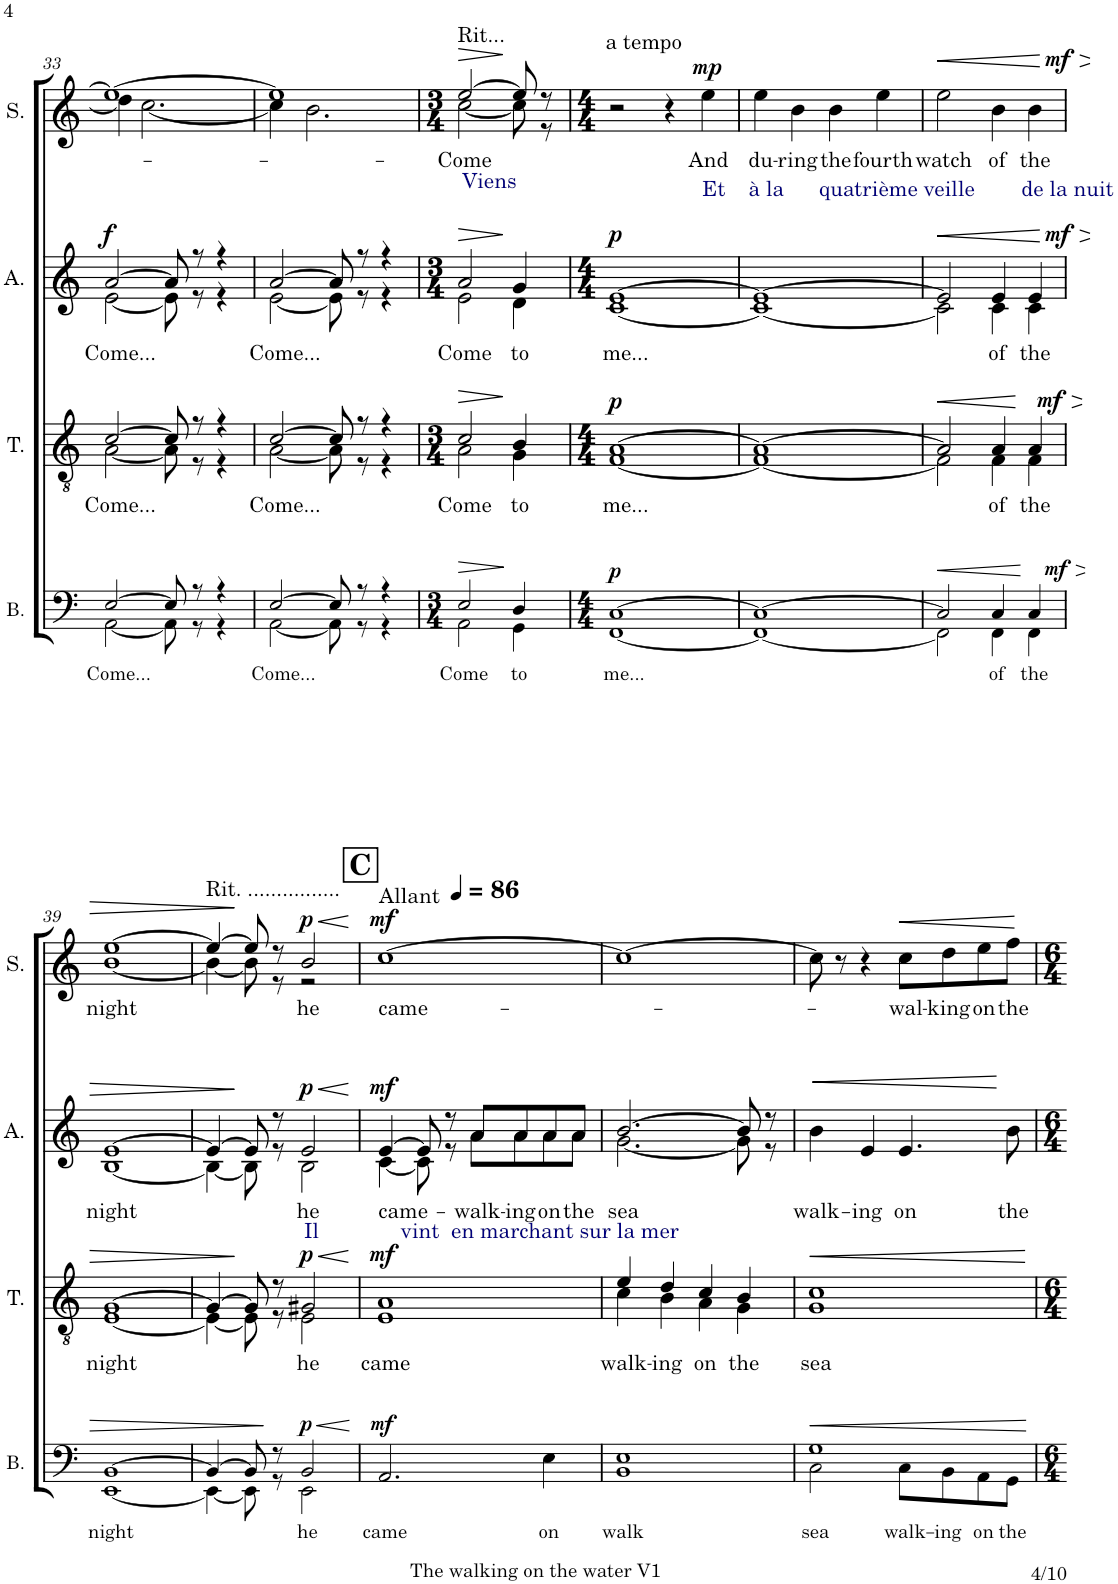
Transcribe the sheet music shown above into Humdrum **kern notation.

**kern	**text	**dynam	**kern	**text	**dynam	**kern	**text	**dynam	**kern	**text	**dynam
*part4	*part4	*part4	*part3	*part3	*part3	*part2	*part2	*part2	*part1	*part1	*part1
*staff4	*staff4	*staff4	*staff3	*staff3	*staff3	*staff2	*staff2	*staff2	*staff1	*staff1	*staff1
*I"Basse	*	*	*I"Ténor	*	*	*I"Alto	*	*	*I"Soprano	*	*
*I'B.	*	*	*I'T.	*	*	*I'A.	*	*	*I'S.	*	*
!!LO:PB:g=z
*clefF4	*	*	*clefGv2	*	*	*clefG2	*	*	*clefG2	*	*
*k[]	*	*	*k[]	*	*	*k[]	*	*	*k[]	*	*
*M4/4	*	*	*M4/4	*	*	*M4/4	*	*	*M4/4	*	*
=33	=33	=33	=33	=33	=33	=33	=33	=33	=33	=33	=33
*^	*	*	*	*	*	*	*	*	*	*	*
!	!	!LO:LY:b	!	!	!LO:LY:b	!	!	!LO:LY:b	!LO:DY:a	!	!	!
*	*	*	*	*^	*	*	*^	*	*	*^	*	*
[2E/	[2AA\	Come...	.	[2c/	[2A\	Come...	.	[2a/	[2e\	Come...	f	1ee_	4dd\]	.	.
.	.	.	.	.	.	.	.	.	.	.	.	.	[2.cc\	.	.
8E/]	8AA\]	.	.	8c/]	8A\]	.	.	8a/]	8e\]	.	.	.	.	.	.
8r	8r	.	.	8r	8r	.	.	8r	8r	.	.	.	.	.	.
4r	4r	.	.	4r	4r	.	.	4r	4r	.	.	.	.	.	.
=34	=34	=34	=34	=34	=34	=34	=34	=34	=34	=34	=34	=34	=34	=34	=34
!	!	!LO:LY:b	!	!	!	!LO:LY:b	!	!	!	!LO:LY:b	!	!	!	!	!
[2E/	[2AA\	Come...	.	[2c/	[2A\	Come...	.	[2a/	[2e\	Come...	.	1ee]	4cc\]	.	.
.	.	.	.	.	.	.	.	.	.	.	.	.	2.b\	.	.
8E/]	8AA\]	.	.	8c/]	8A\]	.	.	8a/]	8e\]	.	.	.	.	.	.
8r	8r	.	.	8r	8r	.	.	8r	8r	.	.	.	.	.	.
4r	4r	.	.	4r	4r	.	.	4r	4r	.	.	.	.	.	.
=35	=35	=35	=35	=35	=35	=35	=35	=35	=35	=35	=35	=35	=35	=35	=35
*M3/4	*	*	*	*M3/4	*	*	*	*M3/4	*	*	*	*M3/4	*	*	*
!	!	!	!	!	!	!	!	!	!	!	!	!LO:TX:a:t=Rit...	!	!	!
!	!	!	!	!	!	!	!	!	!	!	!	!LO:TX:b:color=#00007F:t=Viens	!	!	!
!	!	!LO:LY:b	!LO:HP:b	!	!	!LO:LY:b	!LO:HP:b	!	!	!LO:LY:b	!LO:HP:b	!	!	!LO:LY:b	!LO:HP:b
2E/	2AA\	Come	>	2c/	2A\	Come	>	2a/	2e\	Come	>	[2ee/	[2cc\	-Come	>
!	!	!LO:LY:b	!	!	!	!LO:LY:b	!	!	!	!LO:LY:b	!	!	!	!	!
4D/	4GG\	to	.	4B/	4G\	to	.	4g/	4d\	to	.	8ee/]	8cc\]	.	.
.	.	.	.	.	.	.	.	.	.	.	.	8r	8r	.	.
*	*	*	*	*	*	*	*	*	*	*	*	*v	*v	*	*
=36	=36	=36	=36	=36	=36	=36	=36	=36	=36	=36	=36	=36	=36	=36
*M4/4	*	*	*	*M4/4	*	*	*	*M4/4	*	*	*	*M4/4	*	*
*	*	*	*	*	*	*	*	*	*	*	*	*^	*	*
!	!	!	!	!	!	!	!	!	!	!	!	!LO:TX:a:t=a tempo	!	!	!
!	!	!LO:LY:b	!LO:DY:a	!	!	!LO:LY:b	!LO:DY:a	!	!	!LO:LY:b	!LO:DY:a	!	!	!	!
*	*	*	*	*	*	*	*	*	*	*	*	*v	*v	*	*
[1C	[1FF	me...	p	[1A	[1F	me...	p	[1e	[1c	me...	p	2r	.	.
.	.	.	.	.	.	.	.	.	.	.	.	4r	.	.
!	!	!	!	!	!	!	!	!	!	!	!	!LO:TX:b:color=#00007F:t=Et    à la      quatrième veille        de la nuit	!	!
!	!	!	!	!	!	!	!	!	!	!	!	!	!LO:LY:b	!LO:DY:a
.	.	.	.	.	.	.	.	.	.	.	.	4ee\	And	mp
=37	=37	=37	=37	=37	=37	=37	=37	=37	=37	=37	=37	=37	=37	=37
!	!	!	!	!	!	!	!	!	!	!	!	!	!LO:LY:b	!
1C_	1FF_	.	.	1A_	1F_	.	.	1e_	1c_	.	.	4ee\	du-	.
!	!	!	!	!	!	!	!	!	!	!	!	!	!LO:LY:b	!
.	.	.	.	.	.	.	.	.	.	.	.	4b\	-ring	.
!	!	!	!	!	!	!	!	!	!	!	!	!	!LO:LY:b	!
.	.	.	.	.	.	.	.	.	.	.	.	4b\	the	.
!	!	!	!	!	!	!	!	!	!	!	!	!	!LO:LY:b	!
.	.	.	.	.	.	.	.	.	.	.	.	4ee\	fourth	.
=38	=38	=38	=38	=38	=38	=38	=38	=38	=38	=38	=38	=38	=38	=38
!	!	!	!LO:HP:b	!	!	!	!LO:HP:b	!	!	!	!LO:HP:b	!	!LO:LY:b	!LO:HP:b
2C/]	2FF\]	.	<	2A/]	2F\]	.	<	2e/]	2c\]	.	<	2ee\	watch	<
!	!	!LO:LY:b	!	!	!	!LO:LY:b	!	!	!	!LO:LY:b	!	!	!LO:LY:b	!
4C/	4FF\	of	.	4A/	4F\	of	.	4e/	4c\	of	.	4b\	of	.
!	!	!LO:LY:b	!LO:HP:n=1:b	!	!	!LO:LY:b	!LO:HP:n=1:b	!	!	!LO:LY:b	!LO:HP:n=1:b	!	!LO:LY:b	!LO:HP:n=1:b
!	!	!	!LO:DY:n=1:a	!	!	!	!LO:DY:n=1:a	!	!	!	!LO:DY:n=1:a	!	!	!LO:DY:n=1:a
4C/	4FF\	the	] > mf	4A/	4F\	the	] > mf	4e/	4c\	the	] > mf	4b\	the	] > mf
!!LO:LB:g=z
=39	=39	=39	=39	=39	=39	=39	=39	=39	=39	=39	=39	=39	=39	=39
!	!	!LO:LY:b	!	!	!	!LO:LY:b	!	!	!	!LO:LY:b	!	!	!LO:LY:b	!
*	*	*	*	*	*	*	*	*	*	*	*	*^	*	*
[1BB	[1EE	night	.	[1G	[1E	night	.	[1e	[1B	night	.	[1ee	[1b	night	.
=40	=40	=40	=40	=40	=40	=40	=40	=40	=40	=40	=40	=40	=40	=40	=40
!	!	!	!	!	!	!	!	!	!	!	!	!LO:TX:a:t=Rit. ................	!	!	!
4BB/_	4EE\_	.	.	4G/_	4E\_	.	.	4e/_	4B\_	.	.	4ee/_	4b\_	.	.
8BB/]	8EE\]	.	.	8G/]	8E\]	.	[	8e/]	8B\]	.	[	8ee/]	8b\]	.	[
8r	8r	.	[	8r	8r	.	.	8r	8r	.	.	8r	8r	.	.
!	!	!	!	!	!	!	!	!LO:TX:b:color=#00007F:t=Il              vint  en marchant sur la mer	!	!	!	!	!	!	!
!	!	!LO:LY:b	!LO:HP:b	!	!	!LO:LY:b	!LO:HP:b	!	!	!LO:LY:b	!LO:HP:b	!	!	!LO:LY:b	!LO:HP:b
!	!	!	!LO:DY:n=1:a	!	!	!	!LO:DY:n=1:a	!	!	!	!LO:DY:n=1:a	!	!	!	!LO:DY:n=1:a
2BB/	2EE\	he	< p	2G#X/	2E\	he	< p	2e/	2B\	he	< p	2b/	2r	he	< p
*v	*v	*	*	*	*	*	*	*v	*v	*	*	*v	*v	*	*
*	*	*	*v	*v	*	*	*	*	*	*	*	*
.	.	]	.	.	]	.	.	]	.	.	]
=41	=41	=41	=41	=41	=41	=41	=41	=41	=41	=41	=41
!!LO:REH:place=s1:a:B:cj:fs=14:t=C
*	*	*	*	*	*	*	*	*	*MM86	*	*
!	!	!	!	!	!	!	!	!	!LO:TX:a:t=Allant	!	!
!	!LO:LY:b	!LO:DY:a	!	!LO:LY:b	!LO:DY:a	!	!LO:LY:b	!LO:DY:a	!	!LO:LY:b	!LO:DY:a
*	*	*	*^	*	*	*^	*	*	*	*	*
2.AA/	came	mf	1A	1E	came	mf	[4e/	[4c\	came-	mf	[1cc	came-	mf
.	.	.	.	.	.	.	8e/]	8c\]	.	.	.	.	.
.	.	.	.	.	.	.	8r	8r	.	.	.	.	.
!	!	!	!	!	!	!	!	!	!LO:LY:b	!	!	!	!
.	.	.	.	.	.	.	8a/L	8a\L	-walk-	.	.	.	.
!	!	!	!	!	!	!	!	!	!LO:LY:b	!	!	!	!
.	.	.	.	.	.	.	8a/	8a\	-ing	.	.	.	.
!	!LO:LY:b	!	!	!	!	!	!	!	!LO:LY:b	!	!	!	!
4E\	on	.	.	.	.	.	8a/	8a\	on	.	.	.	.
!	!	!	!	!	!	!	!	!	!LO:LY:b	!	!	!	!
.	.	.	.	.	.	.	8a/J	8a\J	the	.	.	.	.
=42	=42	=42	=42	=42	=42	=42	=42	=42	=42	=42	=42	=42	=42
!	!LO:LY:b	!	!	!	!LO:LY:b	!	!	!	!LO:LY:b	!	!	!	!
*^	*	*	*	*	*	*	*	*	*	*	*	*	*
1E	1BB	walk	.	4e/	4c\	walk-	.	[2.b/	[2.g\	sea	.	1cc_	.	.
!	!	!	!	!	!	!LO:LY:b	!	!	!	!	!	!	!	!
.	.	.	.	4d/	4B\	-ing	.	.	.	.	.	.	.	.
!	!	!	!	!	!	!LO:LY:b	!	!	!	!	!	!	!	!
.	.	.	.	4c/	4A\	on	.	.	.	.	.	.	.	.
!	!	!	!	!	!	!LO:LY:b	!	!	!	!	!	!	!	!
.	.	.	.	4B/	4G\	the	.	8b/]	8g\]	.	.	.	.	.
.	.	.	.	.	.	.	.	8r	8r	.	.	.	.	.
=43	=43	=43	=43	=43	=43	=43	=43	=43	=43	=43	=43	=43	=43	=43
!	!	!LO:LY:b	!	!	!	!LO:LY:b	!	!	!	!LO:LY:b	!	!	!	!
*	*	*	*	*	*	*	*	*v	*v	*	*	*	*	*
1G	2C\	sea	.	1c	1G	sea	.	4b\	walk-	.	8cc\]	.	.
.	.	.	.	.	.	.	.	.	.	.	8r	.	.
!	!	!	!	!	!	!	!	!	!LO:LY:b	!	!	!	!
.	.	.	.	.	.	.	.	4e/	-ing	.	4r	.	.
!	!	!LO:LY:b	!	!	!	!	!	!	!LO:LY:b	!	!	!LO:LY:b	!
.	8C\L	walk-	.	.	.	.	.	4.e/	on	.	8cc\L	-wal-	.
!	!	!LO:LY:b	!	!	!	!	!	!	!	!	!	!LO:LY:b	!
.	8BB\	-ing	.	.	.	.	.	.	.	.	8dd\	-king	.
!	!	!LO:LY:b	!	!	!	!	!	!	!	!	!	!LO:LY:b	!
.	8AA\	on	.	.	.	.	.	.	.	.	8ee\	on	.
!	!	!LO:LY:b	!	!	!	!	!	!	!LO:LY:b	!	!	!LO:LY:b	!
.	8GG\J	the	.	.	.	.	.	8b\	the	[	8ff\J	the	.
*v	*v	*	*	*	*	*	*	*	*	*	*	*	*
*	*	*	*v	*v	*	*	*	*	*	*	*	*
.	.	[	.	.	[	.	.	.	.	.	[
=	=	=	=	=	=	=	=	=	=	=	=
*-	*-	*-	*-	*-	*-	*-	*-	*-	*-	*-	*-
